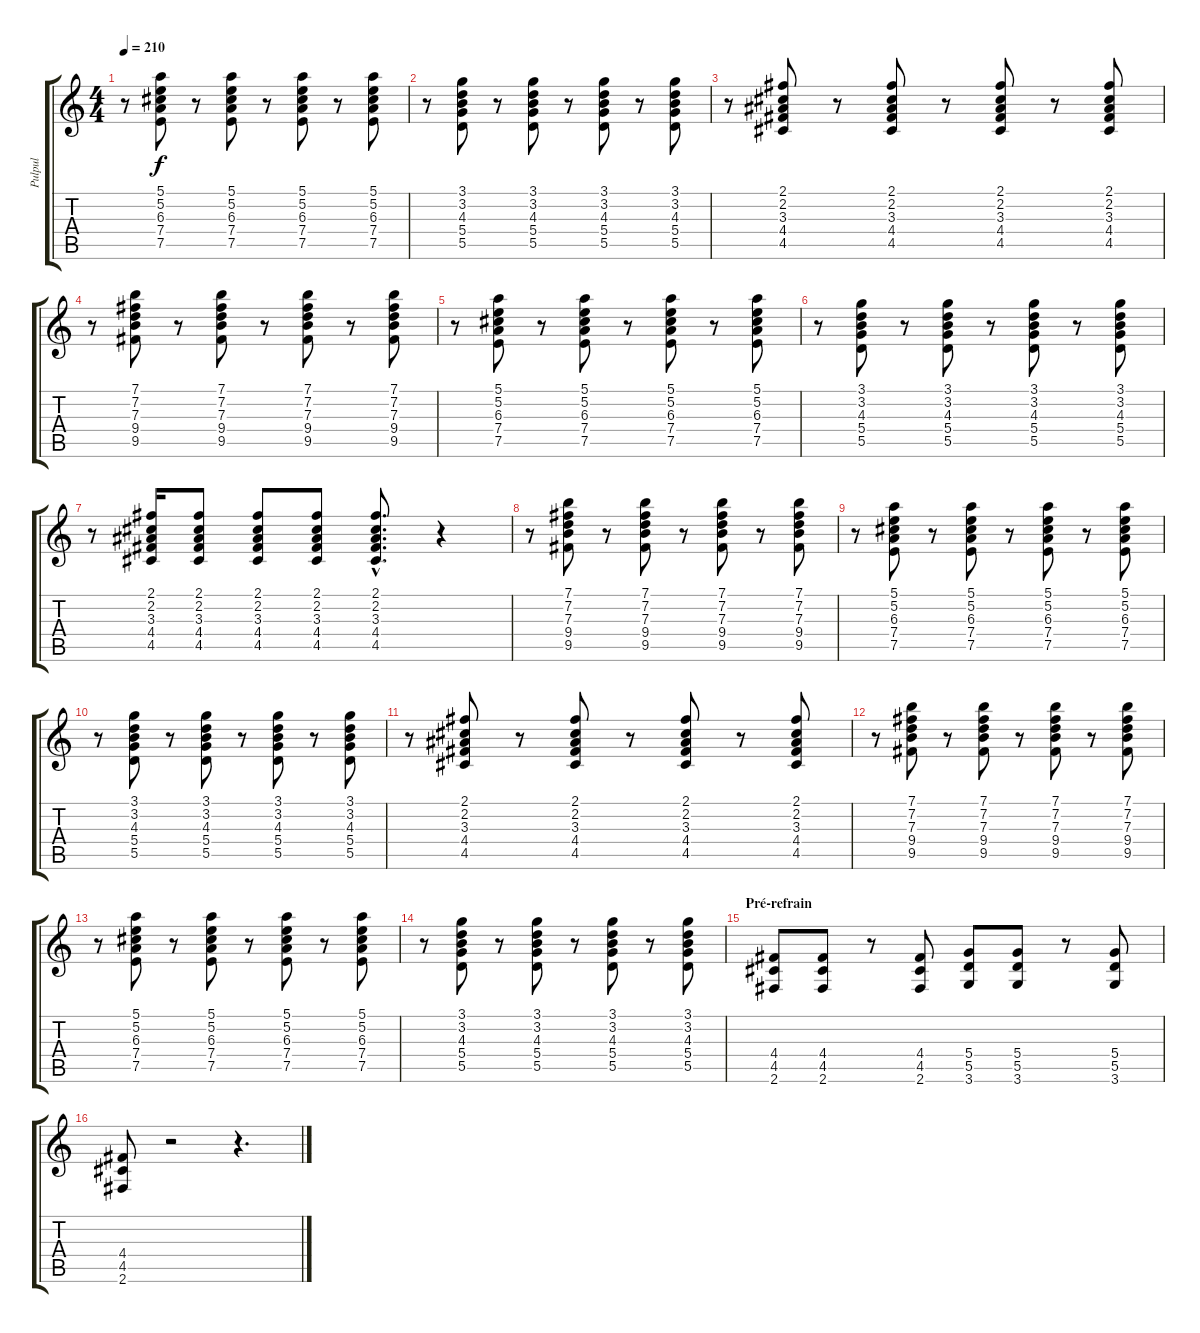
\track ("Pulpul" "Pulpul") {instrument overdrivenguitar}
\staff {score tabs}
\tuning (E4 B3 G3 D3 A2 E2) {hide}
\ts (4 4)
\tempo 210
\clef g2
\ks c
r.8{dy f} (5.1 5.2 6.3 7.4 7.5).8 r.8 (5.1 5.2 6.3 7.4 7.5).8 r.8 (5.1 5.2 6.3 7.4 7.5).8 r.8 (5.1 5.2 6.3 7.4 7.5).8 |
r.8 (3.1 3.2 4.3 5.4 5.5).8 r.8 (3.1 3.2 4.3 5.4 5.5).8 r.8 (3.1 3.2 4.3 5.4 5.5).8 r.8 (3.1 3.2 4.3 5.4 5.5).8 |
r.8 (2.1 2.2 3.3 4.4 4.5).8 r.8 (2.1 2.2 3.3 4.4 4.5).8 r.8 (2.1 2.2 3.3 4.4 4.5).8 r.8 (2.1 2.2 3.3 4.4 4.5).8 |
r.8 (7.1 7.2 7.3 9.4 9.5).8 r.8 (7.1 7.2 7.3 9.4 9.5).8 r.8 (7.1 7.2 7.3 9.4 9.5).8 r.8 (7.1 7.2 7.3 9.4 9.5).8 |
r.8 (5.1 5.2 6.3 7.4 7.5).8 r.8 (5.1 5.2 6.3 7.4 7.5).8 r.8 (5.1 5.2 6.3 7.4 7.5).8 r.8 (5.1 5.2 6.3 7.4 7.5).8 |
r.8 (3.1 3.2 4.3 5.4 5.5).8 r.8 (3.1 3.2 4.3 5.4 5.5).8 r.8 (3.1 3.2 4.3 5.4 5.5).8 r.8 (3.1 3.2 4.3 5.4 5.5).8 |
r.8 (2.1 2.2 3.3 4.4 4.5).16 (2.1 2.2 3.3 4.4 4.5).8 (2.1 2.2 3.3 4.4 4.5).8 (2.1 2.2 3.3 4.4 4.5).8 (2.1{hac} 2.2{hac} 3.3{hac} 4.4{hac} 4.5{hac}).8{d} r.4 |
r.8 (7.1 7.2 7.3 9.4 9.5).8 r.8 (7.1 7.2 7.3 9.4 9.5).8 r.8 (7.1 7.2 7.3 9.4 9.5).8 r.8 (7.1 7.2 7.3 9.4 9.5).8 |
r.8 (5.1 5.2 6.3 7.4 7.5).8 r.8 (5.1 5.2 6.3 7.4 7.5).8 r.8 (5.1 5.2 6.3 7.4 7.5).8 r.8 (5.1 5.2 6.3 7.4 7.5).8 |
r.8 (3.1 3.2 4.3 5.4 5.5).8 r.8 (3.1 3.2 4.3 5.4 5.5).8 r.8 (3.1 3.2 4.3 5.4 5.5).8 r.8 (3.1 3.2 4.3 5.4 5.5).8 |
r.8 (2.1 2.2 3.3 4.4 4.5).8 r.8 (2.1 2.2 3.3 4.4 4.5).8 r.8 (2.1 2.2 3.3 4.4 4.5).8 r.8 (2.1 2.2 3.3 4.4 4.5).8 |
r.8 (7.1 7.2 7.3 9.4 9.5).8 r.8 (7.1 7.2 7.3 9.4 9.5).8 r.8 (7.1 7.2 7.3 9.4 9.5).8 r.8 (7.1 7.2 7.3 9.4 9.5).8 |
r.8 (5.1 5.2 6.3 7.4 7.5).8 r.8 (5.1 5.2 6.3 7.4 7.5).8 r.8 (5.1 5.2 6.3 7.4 7.5).8 r.8 (5.1 5.2 6.3 7.4 7.5).8 |
r.8 (3.1 3.2 4.3 5.4 5.5).8 r.8 (3.1 3.2 4.3 5.4 5.5).8 r.8 (3.1 3.2 4.3 5.4 5.5).8 r.8 (3.1 3.2 4.3 5.4 5.5).8 |
\section ("" "Pré-refrain")
(4.4 4.5 2.6).8{volume 13 instrument overdrivenguitar} (4.4 4.5 2.6).8 r.8 (4.4 4.5 2.6).8 (5.4 5.5 3.6).8 (5.4 5.5 3.6).8 r.8 (5.4 5.5 3.6).8 |
(4.4 4.5 2.6).8 r.2 r.4{d}
